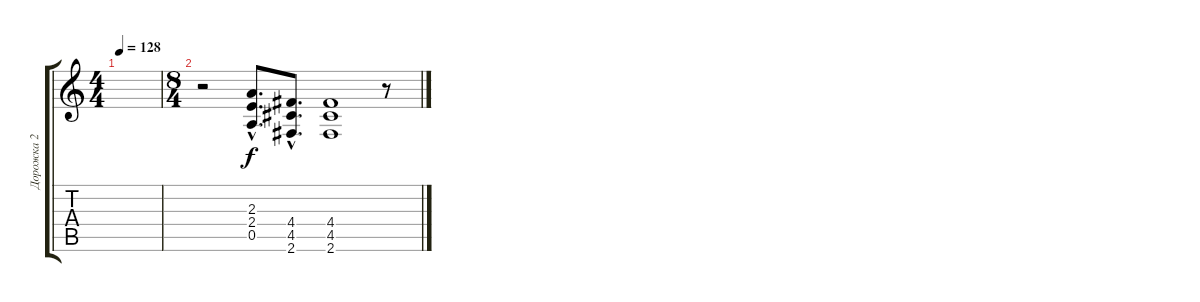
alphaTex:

\track ("Дорожка 2" "Дорожка 2") {instrument overdrivenguitar}
\staff {score tabs}
\tuning (E4 B3 G3 D3 A2 E2) {hide}
\ts (4 4)
\tempo 128
\clef g2
\ks c
|
\ts (8 4)
r.2 (2.3{hac} 2.4{hac} 0.5{hac}).8{d} (4.4{hac} 4.5{hac} 2.6{hac}).8{d} (4.4 4.5 2.6).1 r.8
